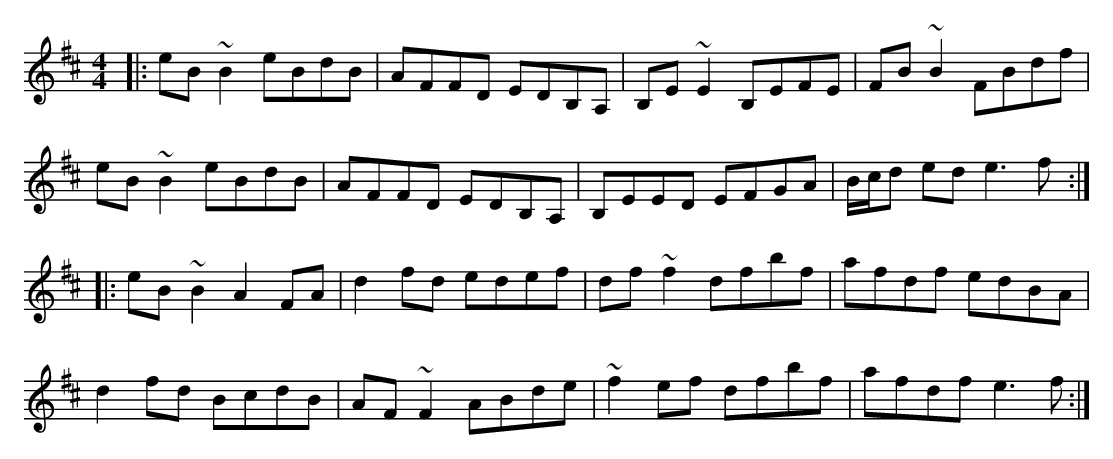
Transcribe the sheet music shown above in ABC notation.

X:1
M:4/4
K:Edor
|:eB ~B2 eBdB|AFFD EDB,A,|B,E ~E2 B,EFE|FB ~B2 FBdf|
eB ~B2 eBdB|AFFD EDB,A,|B,EED EFGA|B/c/d ed e3 f:|
|:eB ~B2 A2 FA|d2 fd edef|df ~f2 dfbf|afdf edBA|
d2 fd BcdB|AF ~F2 ABde|~f2 ef dfbf|afdf e3 f:|
